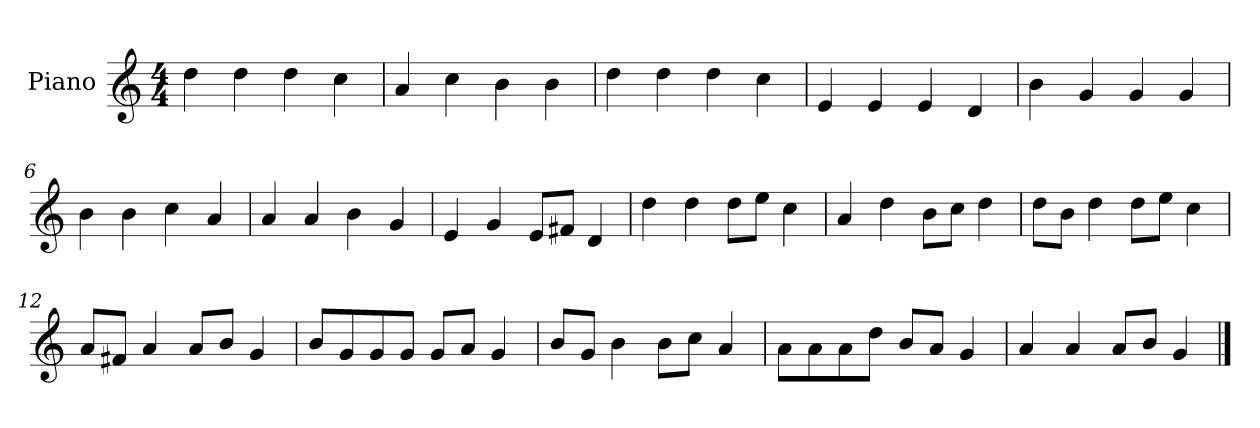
**kern
*part1
*staff1
*I"Piano
*I'P-no
*clefG2
*k[]
*M4/4
*MM90
=1
4dd\
4dd\
4dd\
4cc\
=2
4a/
4cc\
4b\
4b\
=3
4dd\
4dd\
4dd\
4cc\
=4
4e/
4e/
4e/
4d/
=5
4b\
4g/
4g/
4g/
=6
4b\
4b\
4cc\
4a/
=7
4a/
4a/
4b\
4g/
=8
4e/
4g/
8e/L
8f#X/J
4d/
!!LO:LB:g=z
=9
4dd\
4dd\
8dd\L
8ee\J
4cc\
=10
4a/
4dd\
8b\L
8cc\J
4dd\
=11
8dd\L
8b\J
4dd\
8dd\L
8ee\J
4cc\
=12
8a/L
8f#X/J
4a/
8a/L
8b/J
4g/
=13
8b/L
8g/
8g/
8g/J
8g/L
8a/J
4g/
=14
8b/L
8g/J
4b\
8b\L
8cc\J
4a/
!!LO:LB:g=z
=15
8a\L
8a\
8a\
8dd\J
8b/L
8a/J
4g/
=16
4a/
4a/
8a/L
8b/J
4g/
==
*-
